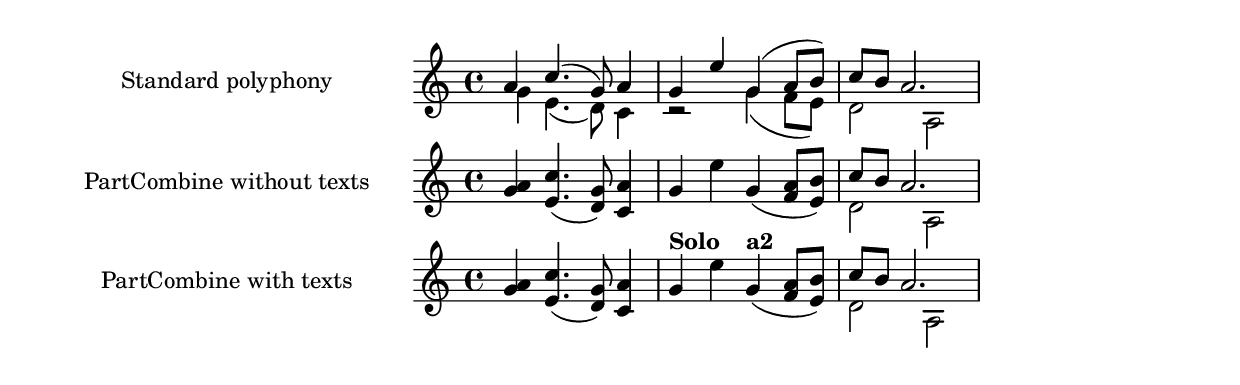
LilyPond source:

%% Do not edit this file; it is auto-generated from LSR http://lsr.dsi.unimi.it
%% This file is in the public domain.
\version "2.12.0"

\header {
  lsrtags = "simultaneous-notes, text"

  texidoces = "
La herramienta de combinación de partes ( instrucción
@code{\\partcombine}) permite la combinación de varias partes
diferentes sobre el mismo pentagrama.  Las indicaciones textuales
tales como \"solo\" o \"a2\" se añaden de forma predeterminada;
para quitarlas, sencillamente establezca la propiedad
@code{printPartCombineTexts} al valor \"falso\".  Para partituras
vocales (como himnos), no hay necesidad de añadir los textos
\"solo\" o \"a2\", por lo que se deben desactivar.  Sin embargo,
podría ser mejor no usarlo si hay solos, porque éstos no se
indicarán.  En tales casos podría ser preferible la notación
polifónica estándar.

Este fragmento de código presenta las tres formas en que se pueden
imprimir dos partes sobre un solo pentagrama: polifonía estándar,
@code{\\partcombine} sin textos, y @code{\\partcombine} con
textos.

"
  doctitlees = "Combinar dos partes sobre el mismo pentagrama"

  texidoc = "
The part combiner tool ( @code{\\partcombine} command ) allows the
combination of several different parts on the same staff.  Text
directions such as \"solo\" or \"a2\" are added by default; to remove
them, simply set the property @code{printPartCombineTexts} to
\"false\". For vocal scores (hymns), there is no need to add
\"solo\"/\"a2\" texts, so they should be switched off.  However, it
might be better not to use it if there are any solos, as they won't be
indicated.  In such cases, standard polyphonic notation may be
preferable.

This snippet presents the three ways two parts can be printed on a same
staff: standard polyphony, @code{\\partcombine} without texts, and
@code{\\partcombine} with texts.




"
  doctitle = "Combining two parts on the same staff"
} % begin verbatim

musicUp = \relative c'' {
  \time 4/4
  a4 c4.( g8) a4 |
  g4 e' g,( a8 b) |
  c b a2.
}

musicDown = \relative c'' {
  g4 e4.( d8) c4 |
  r2 g'4( f8 e) |
  d2 \stemDown a
}

\score {
  <<
    <<
    \new Staff {
      \set Staff.instrumentName = "Standard polyphony  "
      << \musicUp \\ \musicDown >>
    }
    \new Staff \with { printPartCombineTexts = ##f } {
      \set Staff.instrumentName = "PartCombine without texts  "
      \partcombine \musicUp \musicDown
    }
    \new Staff {
      \set Staff.instrumentName = "PartCombine with texts  "
      \partcombine \musicUp \musicDown
    }
    >>
  >>
  \layout {
    indent = 6.0\cm
    \context {
      \Score
      \override SystemStartBar #'collapse-height = #30
    }
  }
}
